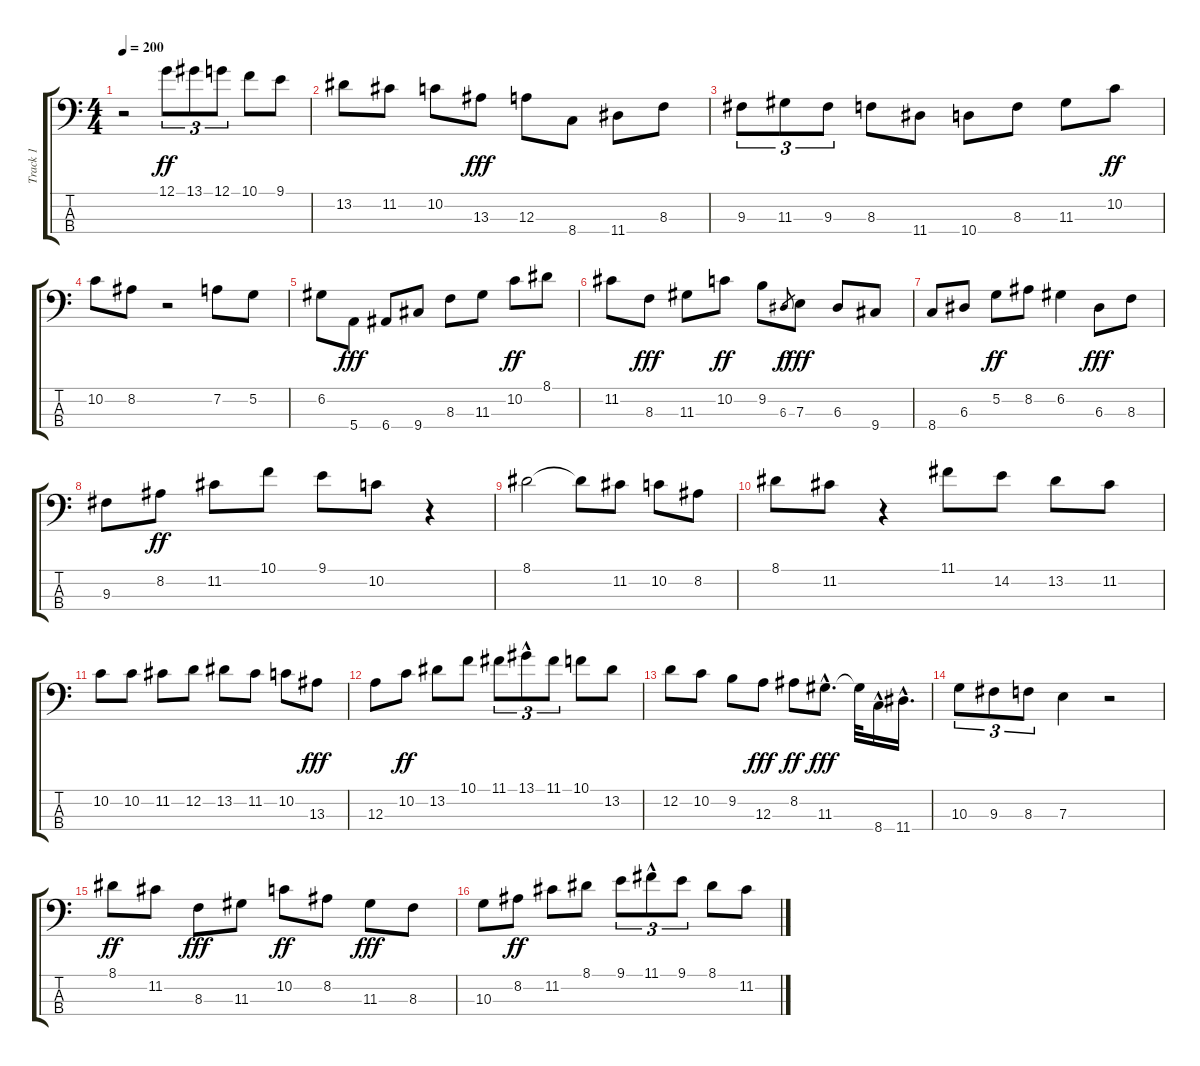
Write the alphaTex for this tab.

\track ("Track 1" "Track 1") {instrument fretlessbass}
\staff {score tabs}
\tuning (G2 D2 A1 E1) {hide}
\ts (4 4)
\tempo 200
\clef f4
\ks c
r.2{dy ff instrument fretlessbass} 12.1.8{tu (3 2)} 13.1.8{tu (3 2)} 12.1.8{tu (3 2)} 10.1.8 9.1.8 |
13.2.8 11.2.8 10.2.8 13.3.8{dy fff} 12.3.8 8.4.8 11.4.8 8.3.8 |
9.3.8{tu (3 2)} 11.3.8{tu (3 2)} 9.3.8{tu (3 2)} 8.3.8 11.4.8 10.4.8 8.3.8 11.3.8 10.2.8{dy ff} |
10.2.8 8.2.8 r.2 7.2.8 5.2.8 |
6.2.8 5.4.8{dy fff} 6.4.8 9.4.8 8.3.8 11.3.8 10.2.8{dy ff} 8.1.8 |
11.2.8 8.3.8{dy fff} 11.3.8 10.2.8{dy ff} 9.2.8 6.3.8{gr dy f} 7.3.8{dy fff} 6.3.8 9.4.8 |
8.4.8 6.3.8 5.2.8{dy ff} 8.2.8 6.2.4 6.3.8{dy fff} 8.3.8 |
9.3.8 8.2.8{dy ff} 11.2.8 10.1.8 9.1.8 10.2.8 r.4 |
8.1.2 8.1{t}.8 11.2.8 10.2.8 8.2.8 |
8.1.8 11.2.8 r.4 11.1.8 14.2.8 13.2.8 11.2.8 |
10.2.8 10.2.8 11.2.8 12.2.8 13.2.8 11.2.8 10.2.8 13.3.8{dy fff} |
12.3.8 10.2.8{dy ff} 13.2.8 10.1.8 11.1.8{tu (3 2)} 13.1{hac}.8{tu (3 2)} 11.1.8{tu (3 2)} 10.1.8 13.2.8 |
12.2.8 10.2.8 9.2.8 12.3.8{dy fff} 8.2.8{dy ff} 11.3{hac}.8{d dy fff} 11.3{t}.32 8.4{hac}.16 11.4{hac}.16{d} |
10.3.8{tu (3 2)} 9.3.8{tu (3 2)} 8.3.8{tu (3 2)} 7.3.4 r.2 |
8.1.8{dy ff} 11.2.8 8.3.8{dy fff} 11.3.8 10.2.8{dy ff} 8.2.8 11.3.8{dy fff} 8.3.8 |
10.3.8 8.2.8{dy ff} 11.2.8 8.1.8 9.1.8{tu (3 2)} 11.1{hac}.8{tu (3 2)} 9.1.8{tu (3 2)} 8.1.8 11.2.8
